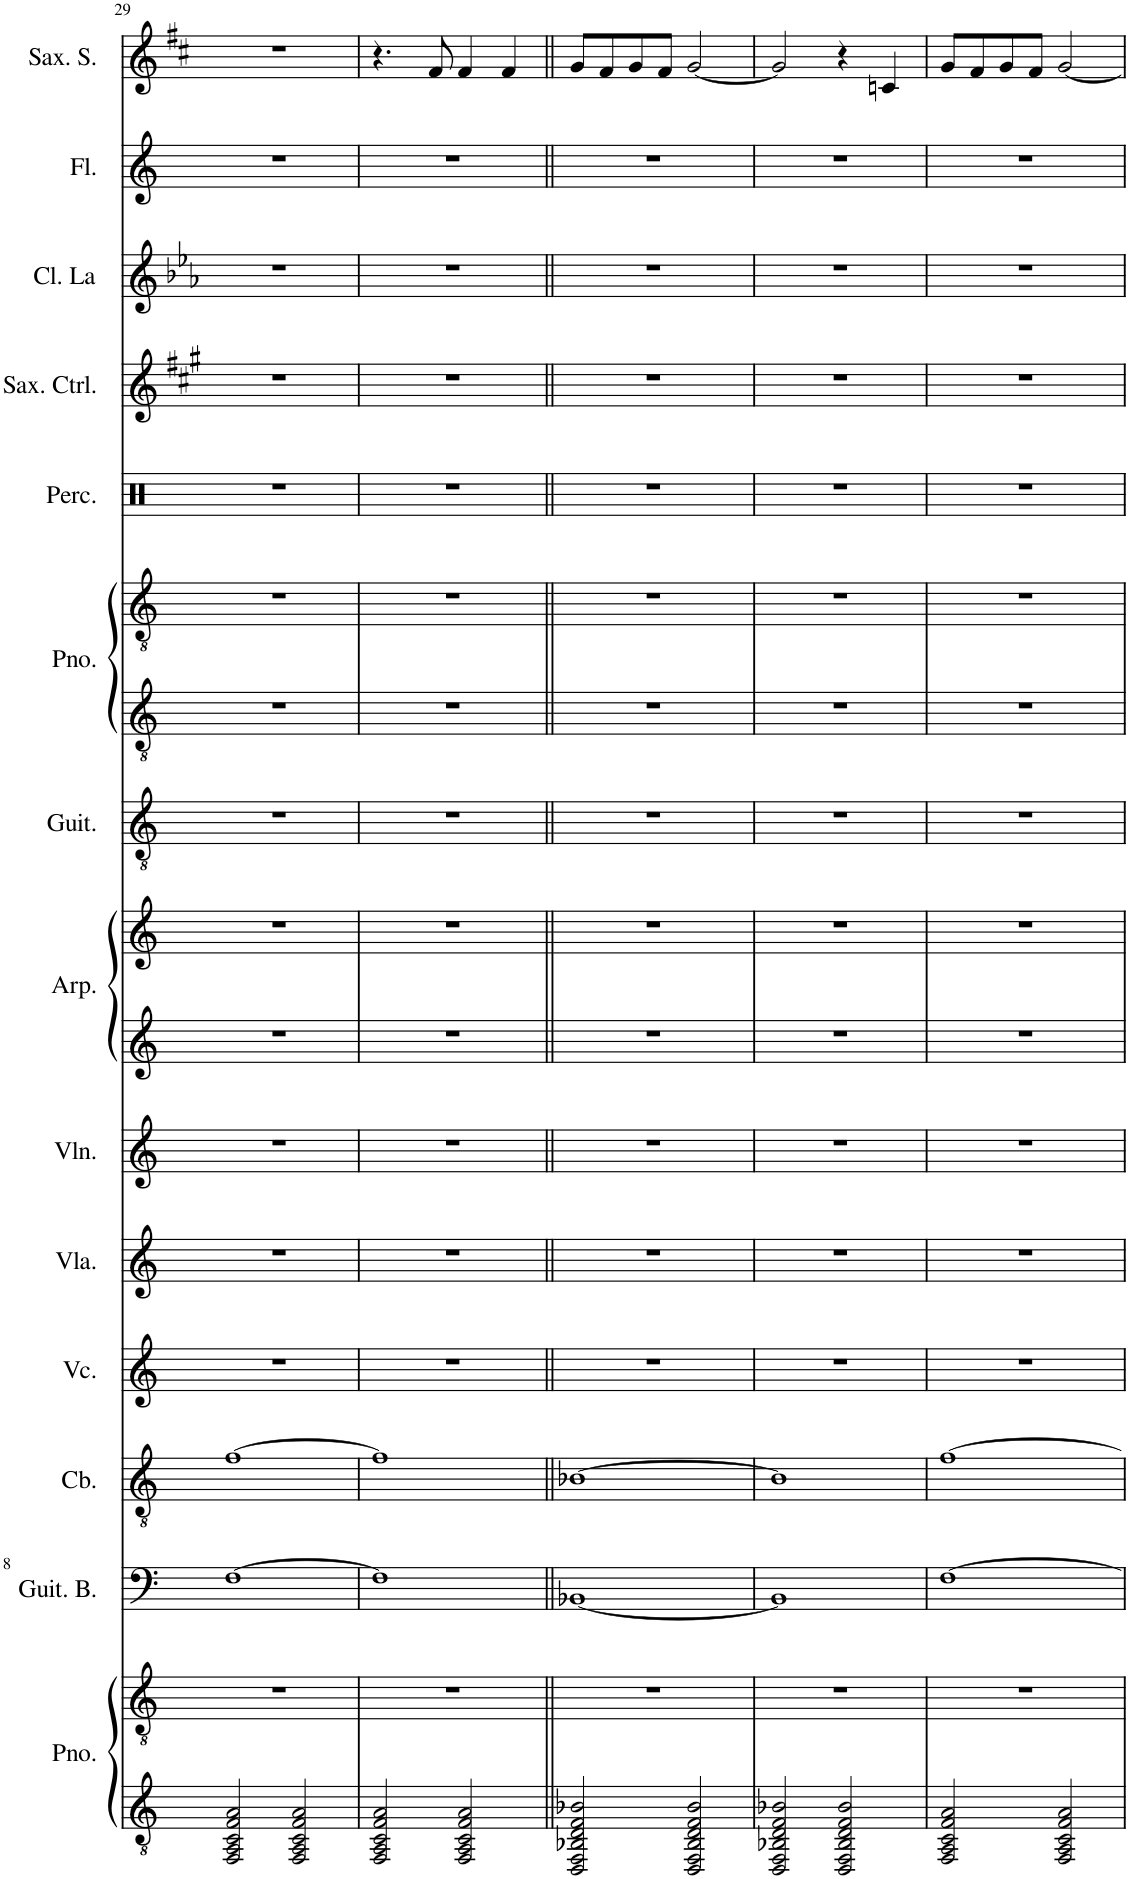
**kern	**kern	**kern	**kern	**kern	**kern	**kern	**kern	**kern	**kern	**kern	**kern	**kern	**kern	**kern	**kern	**kern
*part14	*part14	*part13	*part12	*part11	*part10	*part9	*part8	*part8	*part7	*part6	*part6	*part5	*part4	*part3	*part2	*part1
*staff17	*staff16	*staff15	*staff14	*staff13	*staff12	*staff11	*staff10	*staff9	*staff8	*staff7	*staff6	*staff5	*staff4	*staff3	*staff2	*staff1
*I"Piano	*	*I"Guitare Basse	*I"Contrabajo	*I"Violonchelo	*I"Viola	*I"Violín	*I"Arpa	*	*I"Guitarra acústica	*I"Piano	*	*I"Set de percusión	*I"Saxofón contralto	*I"Clarinete en La	*I"Flauta	*I"Saxophone Soprano
*I'Pno.	*	*I'Guit. B.	*I'Cb.	*I'Vc.	*I'Vla.	*I'Vln.	*I'Arp.	*	*I'Guit.	*I'Pno.	*	*I'Perc.	*I'Sax. Ctrl.	*I'Cl. La	*I'Fl.	*I'Sax. S.
!!LO:PB:g=z
*clefGv2	*clefGv2	*clefF4	*clefGv2	*clefG2	*clefG2	*clefG2	*clefG2	*clefG2	*clefGv2	*clefGv2	*clefGv2	*clefX	*clefG2	*clefG2	*clefG2	*clefG2
*	*	*Trd7c12	*Trd7c12	*	*	*	*	*	*	*	*	*	*Trd5c9	*Trd2c3	*	*Trd1c2
*k[]	*k[]	*k[]	*k[]	*k[]	*k[]	*k[]	*k[]	*k[]	*k[]	*k[]	*k[]	*k[]	*k[f#c#g#]	*k[b-e-a-]	*k[]	*k[f#c#]
*M4/4	*M4/4	*M4/4	*M4/4	*M4/4	*M4/4	*M4/4	*M4/4	*M4/4	*M4/4	*M4/4	*M4/4	*M4/4	*M4/4	*M4/4	*M4/4	*M4/4
=29	=29	=29	=29	=29	=29	=29	=29	=29	=29	=29	=29	=29	=29	=29	=29	=29
2FF/ 2AA/ 2C/ 2F/ 2A/	1r	[1F	[1f	1r	1r	1r	1r	1r	1r	1r	1r	1r	1r	1r	1r	1r
2FF/ 2AA/ 2C/ 2F/ 2A/	.	.	.	.	.	.	.	.	.	.	.	.	.	.	.	.
=30	=30	=30	=30	=30	=30	=30	=30	=30	=30	=30	=30	=30	=30	=30	=30	=30
2FF/ 2AA/ 2C/ 2F/ 2A/	1r	1F]	1f]	1r	1r	1r	1r	1r	1r	1r	1r	1r	1r	1r	1r	4.r
.	.	.	.	.	.	.	.	.	.	.	.	.	.	.	.	8f#/
2FF/ 2AA/ 2C/ 2F/ 2A/	.	.	.	.	.	.	.	.	.	.	.	.	.	.	.	4f#/
.	.	.	.	.	.	.	.	.	.	.	.	.	.	.	.	4f#/
=31||	=31||	=31||	=31||	=31||	=31||	=31||	=31||	=31||	=31||	=31||	=31||	=31||	=31||	=31||	=31||	=31||
2DD/ 2FF/ 2BB-X/ 2D/ 2F/ 2B-X/	1r	[1BB-X	[1B-X	1r	1r	1r	1r	1r	1r	1r	1r	1r	1r	1r	1r	8g/L
.	.	.	.	.	.	.	.	.	.	.	.	.	.	.	.	8f#/
.	.	.	.	.	.	.	.	.	.	.	.	.	.	.	.	8g/
.	.	.	.	.	.	.	.	.	.	.	.	.	.	.	.	8f#/J
2DD/ 2FF/ 2BB-/ 2D/ 2F/ 2B-/	.	.	.	.	.	.	.	.	.	.	.	.	.	.	.	[2g/
=32	=32	=32	=32	=32	=32	=32	=32	=32	=32	=32	=32	=32	=32	=32	=32	=32
2DD/ 2FF/ 2BB-X/ 2D/ 2F/ 2B-X/	1r	1BB-]	1B-]	1r	1r	1r	1r	1r	1r	1r	1r	1r	1r	1r	1r	2g/]
2DD/ 2FF/ 2BB-/ 2D/ 2F/ 2B-/	.	.	.	.	.	.	.	.	.	.	.	.	.	.	.	4r
.	.	.	.	.	.	.	.	.	.	.	.	.	.	.	.	4cn/
=33	=33	=33	=33	=33	=33	=33	=33	=33	=33	=33	=33	=33	=33	=33	=33	=33
2FF/ 2AA/ 2C/ 2F/ 2A/	1r	[1F	[1f	1r	1r	1r	1r	1r	1r	1r	1r	1r	1r	1r	1r	8g/L
.	.	.	.	.	.	.	.	.	.	.	.	.	.	.	.	8f#/
.	.	.	.	.	.	.	.	.	.	.	.	.	.	.	.	8g/
.	.	.	.	.	.	.	.	.	.	.	.	.	.	.	.	8f#/J
2FF/ 2AA/ 2C/ 2F/ 2A/	.	.	.	.	.	.	.	.	.	.	.	.	.	.	.	[2g/
=	=	=	=	=	=	=	=	=	=	=	=	=	=	=	=	=
*-	*-	*-	*-	*-	*-	*-	*-	*-	*-	*-	*-	*-	*-	*-	*-	*-
